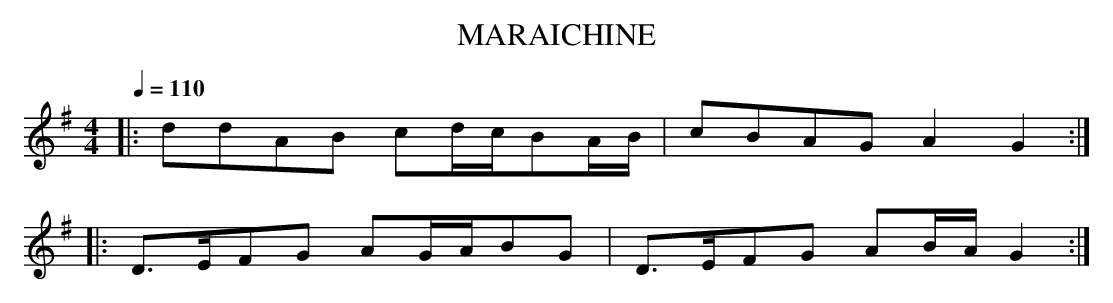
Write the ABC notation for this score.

X:1
T:MARAICHINE
M:4/4
L:1/8
Q:1/4=110
K:G
|:ddAB cd/2c/2BA/2B/2|cBAG A2G2:|
|:D3/2E/2FG AG/2A/2BG|D3/2E/2FG AB/2A/2G2:|
